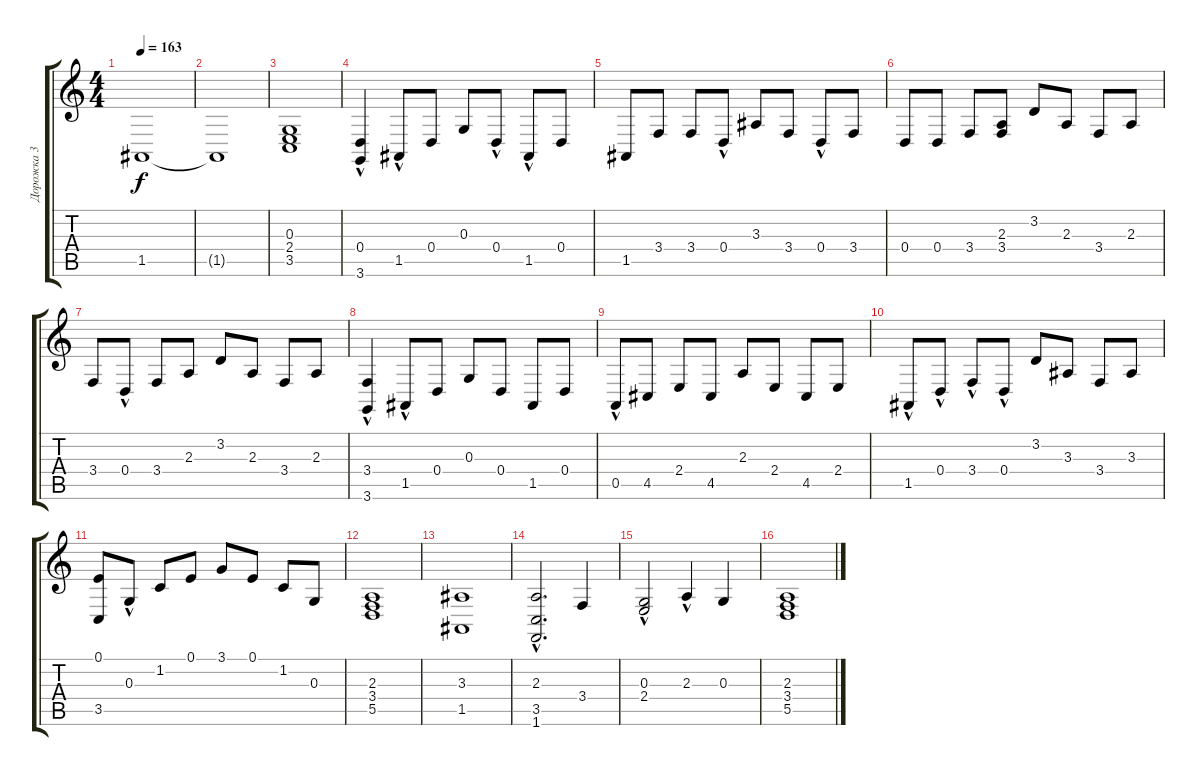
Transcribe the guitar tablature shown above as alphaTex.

\track ("Дорожка 3" "Дорожка 3") {instrument stringensemble1}
\staff {score tabs}
\tuning (E4 B3 G3 D3 A2 E2) {hide}
\ts (4 4)
\tempo 163
\clef g2
\ks c
1.5.1{dy f} |
1.5{t}.1 |
(0.3 2.4 3.5).1 |
(0.4 3.6{hac}).4 1.5{hac}.8 0.4.8 0.3.8 0.4{hac}.8 1.5{hac}.8 0.4.8 |
1.5.8 3.4.8 3.4.8 0.4{hac}.8 3.3.8 3.4.8 0.4{hac}.8 3.4.8 |
0.4.8 0.4.8 3.4.8 (2.3 3.4).8 3.2.8 2.3.8 3.4.8 2.3.8 |
3.4.8 0.4{hac}.8 3.4.8 2.3.8 3.2.8 2.3.8 3.4.8 2.3.8 |
(3.4{hac} 3.6{hac}).4 1.5{hac}.8 0.4.8 0.3.8 0.4.8 1.5.8 0.4.8 |
0.5{hac}.8 4.5.8 2.4.8 4.5.8 2.3.8 2.4.8 4.5.8 2.4.8 |
1.5{hac}.8 0.4{hac}.8 3.4{hac}.8 0.4{hac}.8 3.2.8 3.3.8 3.4.8 3.3.8 |
(0.1 3.5).8 0.3{hac}.8 1.2.8 0.1.8 3.1.8 0.1.8 1.2.8 0.3.8 |
(2.3 3.4 5.5).1 |
(3.3 1.5).1 |
(2.3{hac} 3.5 1.6{hac}).2{d} 3.4.4 |
(0.3 2.4{hac}).2 2.3{hac}.4 0.3.4 |
(2.3 3.4 5.5).1
